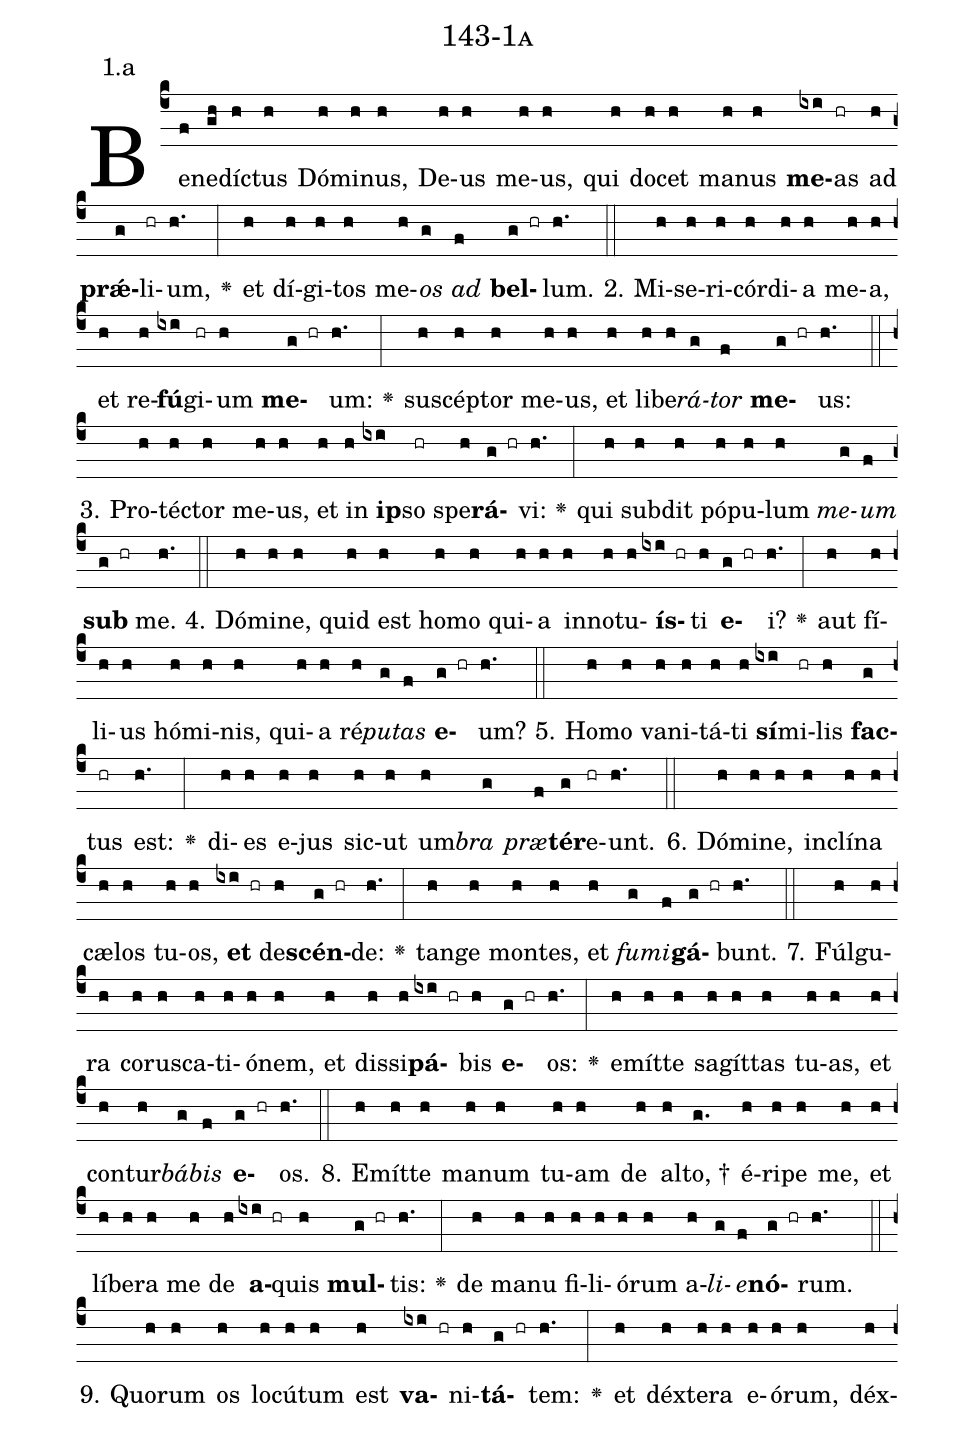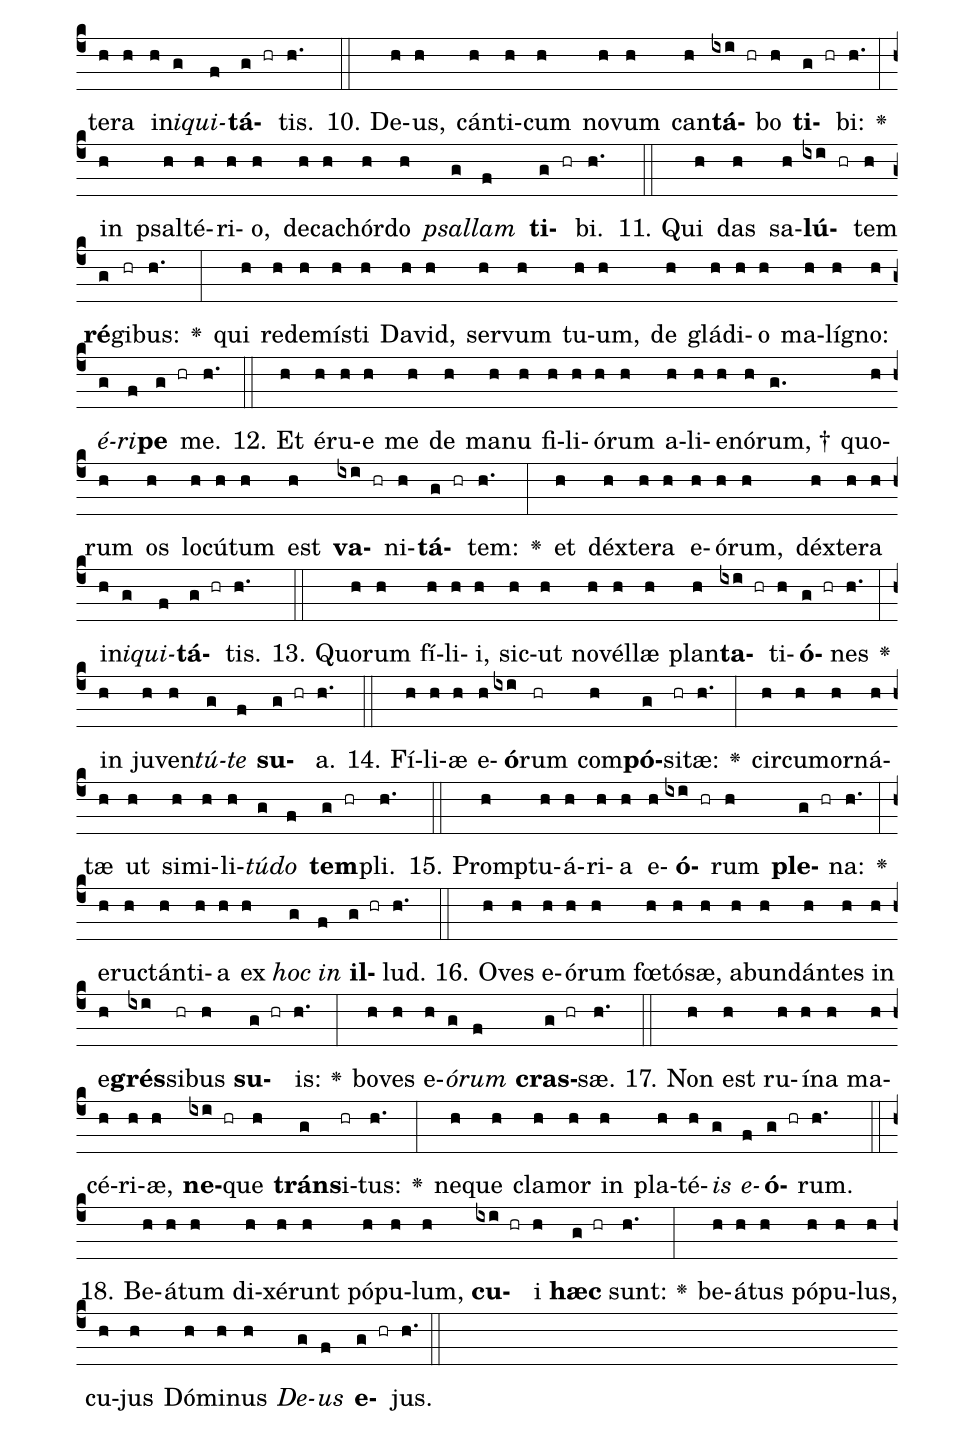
name: 143-1a;
annotation: 1.a;
%%
(c4)Be(f)ne(gh)díc(h)tus(h) Dó(h)mi(h)nus,(h) De(h)us(h) me(h)us,(h) qui(h) do(h)cet(h) ma(h)nus(h) <b>me</b>(ixi)as(hr) ad(h) <b>prǽ</b>(g)li(hr)um,(h.) <v>\greheightstar</v>(:) et(h) dí(h)gi(h)tos(h) me(h)<i>os</i>(g) <i>ad</i>(f) <b>bel</b>(g hr)lum.(h.) (::)
2. Mi(h)se(h)ri(h)cór(h)di(h)a(h) me(h)a,(h) et(h) re(h)<b>fú</b>(ixi)gi(hr)um(h) <b>me</b>(g hr)um:(h.) <v>\greheightstar</v>(:) su(h)scép(h)tor(h) me(h)us,(h) et(h) li(h)be(h)<i>rá</i>(g)<i>tor</i>(f) <b>me</b>(g hr)us:(h.) (::)
3. Pro(h)téc(h)tor(h) me(h)us,(h) et(h) in(h) <b>ip</b>(ixi)so(hr) spe(h)<b>rá</b>(g hr)vi:(h.) <v>\greheightstar</v>(:) qui(h) sub(h)dit(h) pó(h)pu(h)lum(h) <i>me</i>(g)<i>um</i>(f) <b>sub</b>(g hr) me.(h.) (::)
4. Dó(h)mi(h)ne,(h) quid(h) est(h) ho(h)mo(h) qui(h)a(h) in(h)no(h)tu(h)<b>ís</b>(ixi hr)ti(h) <b>e</b>(g hr)i?(h.) <v>\greheightstar</v>(:) aut(h) fí(h)li(h)us(h) hó(h)mi(h)nis,(h) qui(h)a(h) ré(h)<i>pu</i>(g)<i>tas</i>(f) <b>e</b>(g hr)um?(h.) (::)
5. Ho(h)mo(h) va(h)ni(h)tá(h)ti(h) <b>sí</b>(ixi)mi(hr)lis(h) <b>fac</b>(g)tus(hr) est:(h.) <v>\greheightstar</v>(:) di(h)es(h) e(h)jus(h) sic(h)ut(h) um(h)<i>bra</i>(g) <i>præ</i>(f)<b>tér</b>(g)e(hr)unt.(h.) (::)
6. Dó(h)mi(h)ne,(h) in(h)clí(h)na(h) cæ(h)los(h) tu(h)os,(h) <b>et</b>(ixi hr) de(h)<b>scén</b>(g hr)de:(h.) <v>\greheightstar</v>(:) tan(h)ge(h) mon(h)tes,(h) et(h) <i>fu</i>(g)<i>mi</i>(f)<b>gá</b>(g hr)bunt.(h.) (::)
7. Fúl(h)gu(h)ra(h) co(h)rus(h)ca(h)ti(h)ó(h)nem,(h) et(h) dis(h)si(h)<b>pá</b>(ixi hr)bis(h) <b>e</b>(g hr)os:(h.) <v>\greheightstar</v>(:) e(h)mít(h)te(h) sa(h)gít(h)tas(h) tu(h)as,(h) et(h) con(h)tur(h)<i>bá</i>(g)<i>bis</i>(f) <b>e</b>(g hr)os.(h.) (::)
8. E(h)mít(h)te(h) ma(h)num(h) tu(h)am(h) de(h) al(h)to, †(g.) é(h)ri(h)pe(h) me,(h) et(h) lí(h)be(h)ra(h) me(h) de(h) <b>a</b>(ixi hr)quis(h) <b>mul</b>(g hr)tis:(h.) <v>\greheightstar</v>(:) de(h) ma(h)nu(h) fi(h)li(h)ó(h)rum(h) a(h)<i>li</i>(g)<i>e</i>(f)<b>nó</b>(g hr)rum.(h.) (::)
9. Quo(h)rum(h) os(h) lo(h)cú(h)tum(h) est(h) <b>va</b>(ixi hr)ni(h)<b>tá</b>(g hr)tem:(h.) <v>\greheightstar</v>(:) et(h) déx(h)te(h)ra(h) e(h)ó(h)rum,(h) déx(h)te(h)ra(h) in(h)<i>i</i>(g)<i>qui</i>(f)<b>tá</b>(g hr)tis.(h.) (::)
10. De(h)us,(h) cán(h)ti(h)cum(h) no(h)vum(h) can(h)<b>tá</b>(ixi hr)bo(h) <b>ti</b>(g hr)bi:(h.) <v>\greheightstar</v>(:) in(h) psal(h)té(h)ri(h)o,(h) de(h)ca(h)chór(h)do(h) <i>psal</i>(g)<i>lam</i>(f) <b>ti</b>(g hr)bi.(h.) (::)
11. Qui(h) das(h) sa(h)<b>lú</b>(ixi hr)tem(h) <b>ré</b>(g)gi(hr)bus:(h.) <v>\greheightstar</v>(:) qui(h) red(h)e(h)mís(h)ti(h) Da(h)vid,(h) ser(h)vum(h) tu(h)um,(h) de(h) glá(h)di(h)o(h) ma(h)lí(h)gno:(h) <i>é</i>(g)<i>ri</i>(f)<b>pe</b>(g hr) me.(h.) (::)
12. Et(h) é(h)ru(h)e(h) me(h) de(h) ma(h)nu(h) fi(h)li(h)ó(h)rum(h) a(h)li(h)e(h)nó(h)rum, †(g.) quo(h)rum(h) os(h) lo(h)cú(h)tum(h) est(h) <b>va</b>(ixi hr)ni(h)<b>tá</b>(g hr)tem:(h.) <v>\greheightstar</v>(:) et(h) déx(h)te(h)ra(h) e(h)ó(h)rum,(h) déx(h)te(h)ra(h) in(h)<i>i</i>(g)<i>qui</i>(f)<b>tá</b>(g hr)tis.(h.) (::)
13. Quo(h)rum(h) fí(h)li(h)i,(h) sic(h)ut(h) no(h)vél(h)læ(h) plan(h)<b>ta</b>(ixi hr)ti(h)<b>ó</b>(g hr)nes(h.) <v>\greheightstar</v>(:) in(h) ju(h)ven(h)<i>tú</i>(g)<i>te</i>(f) <b>su</b>(g hr)a.(h.) (::)
14. Fí(h)li(h)æ(h) e(h)<b>ó</b>(ixi)rum(hr) com(h)<b>pó</b>(g)si(hr)tæ:(h.) <v>\greheightstar</v>(:) cir(h)cum(h)or(h)ná(h)tæ(h) ut(h) si(h)mi(h)li(h)<i>tú</i>(g)<i>do</i>(f) <b>tem</b>(g hr)pli.(h.) (::)
15. Promp(h)tu(h)á(h)ri(h)a(h) e(h)<b>ó</b>(ixi hr)rum(h) <b>ple</b>(g hr)na:(h.) <v>\greheightstar</v>(:) e(h)ruc(h)tán(h)ti(h)a(h) ex(h) <i>hoc</i>(g) <i>in</i>(f) <b>il</b>(g hr)lud.(h.) (::)
16. O(h)ves(h) e(h)ó(h)rum(h) fœ(h)tó(h)sæ,(h) ab(h)un(h)dán(h)tes(h) in(h) e(h)<b>grés</b>(ixi)si(hr)bus(h) <b>su</b>(g hr)is:(h.) <v>\greheightstar</v>(:) bo(h)ves(h) e(h)<i>ó</i>(g)<i>rum</i>(f) <b>cras</b>(g hr)sæ.(h.) (::)
17. Non(h) est(h) ru(h)í(h)na(h) ma(h)cé(h)ri(h)æ,(h) <b>ne</b>(ixi hr)que(h) <b>tráns</b>(g)i(hr)tus:(h.) <v>\greheightstar</v>(:) ne(h)que(h) cla(h)mor(h) in(h) pla(h)té(h)<i>is</i>(g) <i>e</i>(f)<b>ó</b>(g hr)rum.(h.) (::)
18. Be(h)á(h)tum(h) di(h)xé(h)runt(h) pó(h)pu(h)lum,(h) <b>cu</b>(ixi hr)i(h) <b>hæc</b>(g hr) sunt:(h.) <v>\greheightstar</v>(:) be(h)á(h)tus(h) pó(h)pu(h)lus,(h) cu(h)jus(h) Dó(h)mi(h)nus(h) <i>De</i>(g)<i>us</i>(f) <b>e</b>(g hr)jus.(h.) (::)
